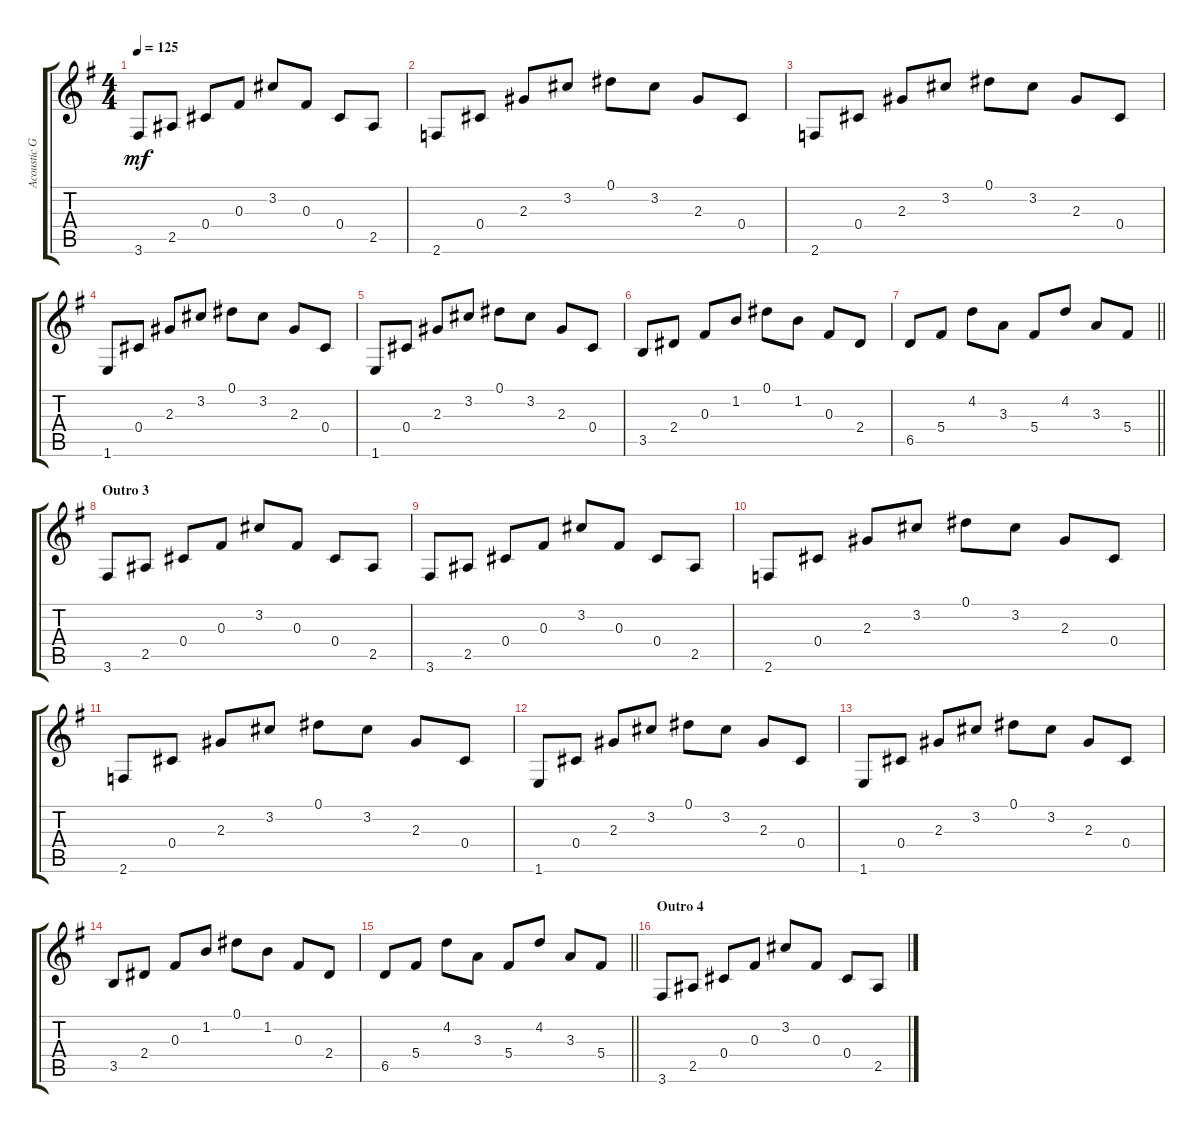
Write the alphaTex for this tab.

\track ("Acoustic Guitar" "Acoustic G") {instrument acousticguitarsteel}
\staff {score tabs}
\tuning (Eb4 Bb3 Gb3 Db3 Ab2 Eb2) {hide}
\ts (4 4)
\tempo 125
\clef g2
\ks g
3.6.8{dy mf} 2.5.8 0.4.8 0.3.8 3.2.8 0.3.8 0.4.8 2.5.8 |
2.6.8 0.4.8 2.3.8 3.2.8 0.1.8 3.2.8 2.3.8 0.4.8 |
2.6.8 0.4.8 2.3.8 3.2.8 0.1.8 3.2.8 2.3.8 0.4.8 |
1.6.8 0.4.8 2.3.8 3.2.8 0.1.8 3.2.8 2.3.8 0.4.8 |
1.6.8 0.4.8 2.3.8 3.2.8 0.1.8 3.2.8 2.3.8 0.4.8 |
3.5.8 2.4.8 0.3.8 1.2.8 0.1.8 1.2.8 0.3.8 2.4.8 |
\barLineRight lightlight
6.5.8 5.4.8 4.2.8 3.3.8 5.4.8 4.2.8 3.3.8 5.4.8 |
\section ("" "Outro 3")
3.6.8 2.5.8 0.4.8 0.3.8 3.2.8 0.3.8 0.4.8 2.5.8 |
3.6.8 2.5.8 0.4.8 0.3.8 3.2.8 0.3.8 0.4.8 2.5.8 |
2.6.8 0.4.8 2.3.8 3.2.8 0.1.8 3.2.8 2.3.8 0.4.8 |
2.6.8 0.4.8 2.3.8 3.2.8 0.1.8 3.2.8 2.3.8 0.4.8 |
1.6.8 0.4.8 2.3.8 3.2.8 0.1.8 3.2.8 2.3.8 0.4.8 |
1.6.8 0.4.8 2.3.8 3.2.8 0.1.8 3.2.8 2.3.8 0.4.8 |
3.5.8 2.4.8 0.3.8 1.2.8 0.1.8 1.2.8 0.3.8 2.4.8 |
\barLineRight lightlight
6.5.8 5.4.8 4.2.8 3.3.8 5.4.8 4.2.8 3.3.8 5.4.8 |
\section ("" "Outro 4")
3.6.8 2.5.8 0.4.8 0.3.8 3.2.8 0.3.8 0.4.8 2.5.8
